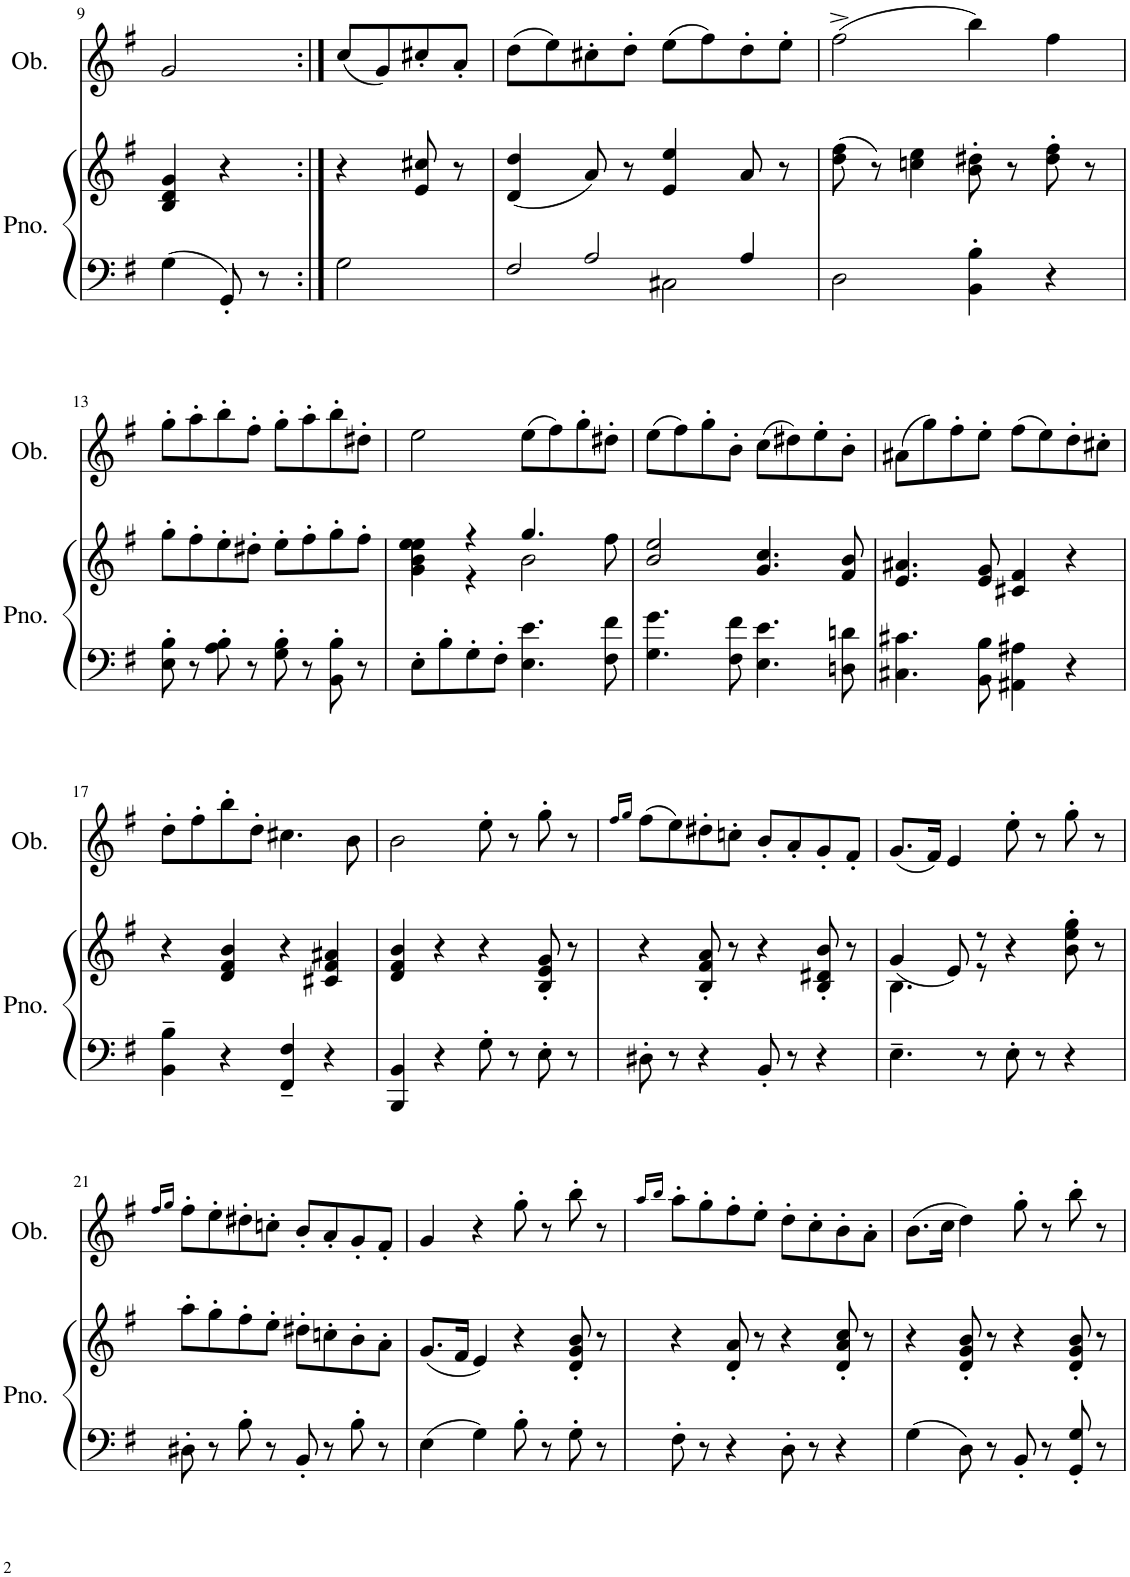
**kern	**kern	**kern
*part2	*part2	*part1
*staff3	*staff2	*staff1
*I"Piano	*	*I"Oboe
*I'Pno.	*	*I'Ob.
!!LO:PB:g=z
*clefF4	*clefG2	*clefG2
*k[f#]	*k[f#]	*k[f#]
*M4/4	*M4/4	*M4/4
=9	=9	=9
4G\	4B/ 4d/ 4g/	2g/
8GG'/	4r	.
8r	.	.
=10:|!	=10:|!	=10:|!
2G\	4r	(8cc/L
.	.	8g/)
.	8e/ 8cc#X/	8cc#X'/
.	8r	8a'/J
=11	=11	=11
*^	*	*
2F#/	4ryy	(4d/ 4dd/	(8dd\L
.	.	.	8ee\)
.	2A/	8a/)	8cc#X'\
.	.	8r	8dd'\J
2C#X\	.	4e/ 4ee/	(8ee\L
.	.	.	8ff#\)
.	4A/	8a/	8dd'\
.	.	8r	8ee'\J
*v	*v	*	*
=12	=12	=12
2D\	(8dd\ 8ff#\	(2ff#^\
.	8r)	.
.	4ccn\ 4ee\	.
4BB\' 4B\'	8b\' 8dd#X\'	4bb\)
.	8r	.
4r	8dd#\' 8ff#\'	4ff#\
.	8r	.
!!LO:LB:g=z
=13	=13	=13
8E\' 8B\'	8gg'\L	8gg'\L
8r	8ff#'\	8aa'\
8A\' 8B\'	8ee'\	8bb'\
8r	8dd#X'\J	8ff#'\J
8G\' 8B\'	8ee'\L	8gg'\L
8r	8ff#'\	8aa'\
8BB\' 8B\'	8gg'\	8bb'\
8r	8ff#'\J	8dd#X'\J
=14	=14	=14
*	*^	*
8E'\L	4g\ 4b\ 4ee\	4ee\	2ee\
8B'\	.	.	.
8G'\	4r	4r	.
8F#'\J	.	.	.
4.E\ 4.e\	2b\	4.gg/	(8ee\L
.	.	.	8ff#\)
.	.	.	8gg'\
8F#\ 8f#\	.	8ff#\	8dd#X'\J
*	*v	*v	*
=15	=15	=15
4.G\ 4.g\	2b/ 2ee/	(8ee\L
.	.	8ff#\)
.	.	8gg'\
8F#\ 8f#\	.	8b'\J
4.E\ 4.e\	4.g/ 4.cc/	(8cc\L
.	.	8dd#X\)
.	.	8ee'\
8Dn\ 8dn\	8f#/ 8b/	8b'\J
=16	=16	=16
4.C#X\ 4.c#X\	4.e/ 4.a#X/	(8a#X\L
.	.	8gg\)
.	.	8ff#'\
8BB\ 8B\	8e/ 8g/	8ee'\J
4AA#X\ 4A#X\	4c#X/ 4f#/	(8ff#\L
.	.	8ee\)
4r	4r	8dd'\
.	.	8cc#X'\J
!!LO:LB:g=z
=17	=17	=17
4BB\~ 4B\~	4r	8dd'\L
.	.	8ff#'\
4r	4d/ 4f#/ 4b/	8bb'\
.	.	8dd'\J
4FF#/~ 4F#/~	4r	4.cc#X\
4r	4c#X/ 4f#/ 4a#X/	.
.	.	8b\
=18	=18	=18
4BBB/ 4BB/	4d/ 4f#/ 4b/	2b\
4r	4r	.
8G'\	4r	8ee'\
8r	.	8r
8E'\	8B/' 8e/' 8g/'	8gg'\
8r	8r	8r
=19	=19	=19
.	.	16qff#/LL
.	.	16qgg/JJ
8D#X'\	4r	(8ff#\L
8r	.	8ee\)
4r	8B/' 8f#/' 8a/'	8dd#X'\
.	8r	8ccn'\J
8BB'/	4r	8b'/L
8r	.	8a'/
4r	8B/' 8d#X/' 8b/'	8g'/
.	8r	8f#'/J
=20	=20	=20
*	*^	*
4.E~\	4.B\	(4g/	(8.g/L
.	.	.	16f#/Jk)
.	.	8e/)	4e/
8r	8r	8r	.
8E'\	4r	2ryy	8ee'\
8r	.	.	8r
4r	8b\' 8ee\' 8gg\'	.	8gg'\
.	8r	.	8r
*	*v	*v	*
!!LO:LB:g=z
=21	=21	=21
.	.	16qff#/LL
.	.	16qgg/JJ
8D#X'\	8aa'\L	8ff#'\L
8r	8gg'\	8ee'\
8B'\	8ff#'\	8dd#X'\
8r	8ee'\J	8ccn'\J
8BB'/	8dd#X'\L	8b'/L
8r	8ccn'\	8a'/
8B'\	8b'\	8g'/
8r	8a'\J	8f#'/J
=22	=22	=22
4E\	(8.g/L	4g/
.	16f#/Jk	.
4G\	4e/)	4r
8B'\	4r	8gg'\
8r	.	8r
8G'\	8d/' 8g/' 8b/'	8bb'\
8r	8r	8r
=23	=23	=23
.	.	16qaa/LL
.	.	16qbb/JJ
8F#'\	4r	8aa'\L
8r	.	8gg'\
4r	8d/' 8a/'	8ff#'\
.	8r	8ee'\J
8D'\	4r	8dd'\L
8r	.	8cc'\
4r	8d/' 8a/' 8cc/'	8b'\
.	8r	8a'\J
=24	=24	=24
4G\	4r	(8.b\L
.	.	16cc\Jk
8D\	8d/' 8g/' 8b/'	4dd\)
8r	8r	.
8BB'/	4r	8gg'\
8r	.	8r
8GG/' 8G/'	8d/' 8g/' 8b/'	8bb'\
8r	8r	8r
=	=	=
*-	*-	*-
